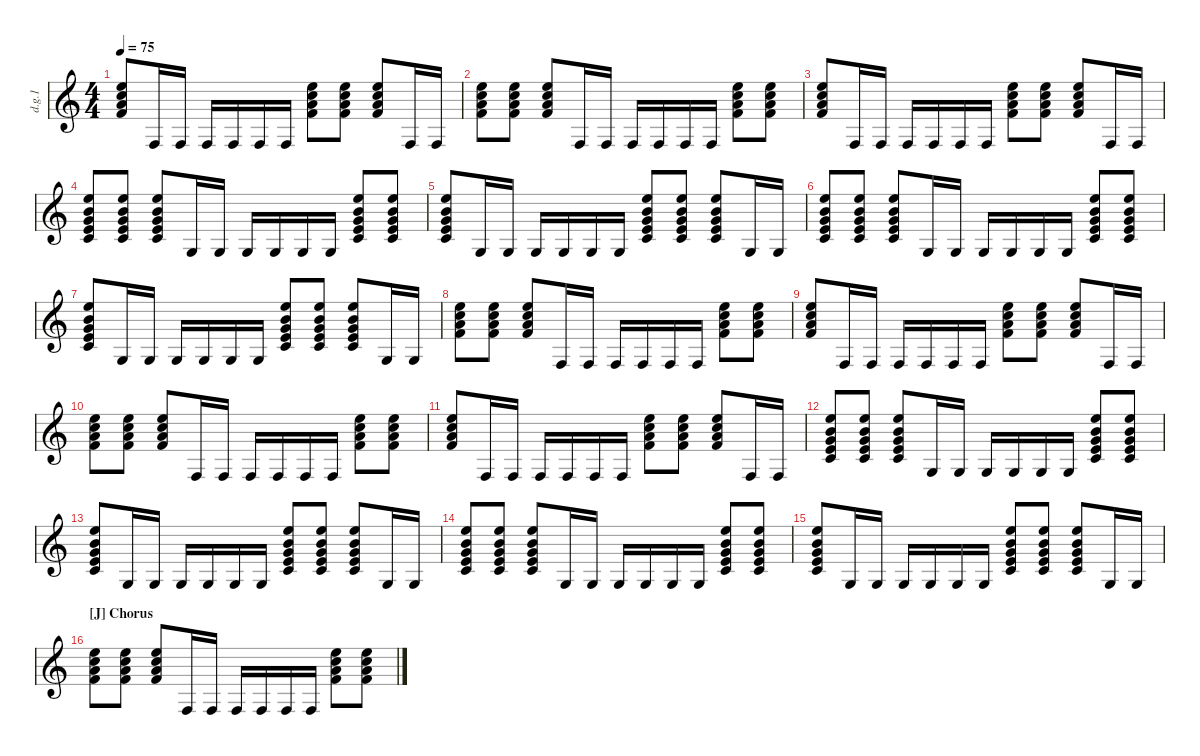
\defaultSystemsLayout 4
\hideDynamics
\bracketExtendMode nobrackets
\otherSystemsTrackNameOrientation horizontal
\track ("Distortion Guitar 1" "d.g.1") {instrument distortionguitar}
\staff {score}
\tuning (E4 B3 G3 D3 A2 E2 A1)
\ts (4 4)
\tempo 75
\clef g2
\ks c
(0.1 1.2 2.3 3.4).8{dy f} 1.6{pm}.16 1.6{pm}.16 1.6{pm}.16 1.6{pm}.16 1.6{pm}.16 1.6{pm}.16 (0.1 1.2 2.3 3.4).8 (0.1 1.2 2.3 3.4).8 (0.1 1.2 2.3 3.4).8 1.6{pm}.16 1.6{pm}.16 |
(0.1 1.2 2.3 3.4).8 (0.1 1.2 2.3 3.4).8 (0.1 1.2 2.3 3.4).8 1.6{pm}.16 1.6{pm}.16 1.6{pm}.16 1.6{pm}.16 1.6{pm}.16 1.6{pm}.16 (0.1 1.2 2.3 3.4).8 (0.1 1.2 2.3 3.4).8 |
(0.1 1.2 2.3 3.4).8 1.6{pm}.16 1.6{pm}.16 1.6{pm}.16 1.6{pm}.16 1.6{pm}.16 1.6{pm}.16 (0.1 1.2 2.3 3.4).8 (0.1 1.2 2.3 3.4).8 (0.1 1.2 2.3 3.4).8 1.6{pm}.16 1.6{pm}.16 |
(0.1 0.2 0.3 2.4 3.5).8 (0.1 0.2 0.3 2.4 3.5).8 (0.1 0.2 0.3 2.4 3.5).8 3.6{pm}.16 3.6{pm}.16 3.6{pm}.16 3.6{pm}.16 3.6{pm}.16 3.6{pm}.16 (0.1 0.2 0.3 2.4 3.5).8 (0.1 0.2 0.3 2.4 3.5).8 |
(0.1 0.2 0.3 2.4 3.5).8 3.6{pm}.16 3.6{pm}.16 3.6{pm}.16 3.6{pm}.16 3.6{pm}.16 3.6{pm}.16 (0.1 0.2 0.3 2.4 3.5).8 (0.1 0.2 0.3 2.4 3.5).8 (0.1 0.2 0.3 2.4 3.5).8 3.6{pm}.16 3.6{pm}.16 |
(0.1 0.2 0.3 2.4 3.5).8 (0.1 0.2 0.3 2.4 3.5).8 (0.1 0.2 0.3 2.4 3.5).8 3.6{pm}.16 3.6{pm}.16 3.6{pm}.16 3.6{pm}.16 3.6{pm}.16 3.6{pm}.16 (0.1 0.2 0.3 2.4 3.5).8 (0.1 0.2 0.3 2.4 3.5).8 |
(0.1 0.2 0.3 2.4 3.5).8 3.6{pm}.16 3.6{pm}.16 3.6{pm}.16 3.6{pm}.16 3.6{pm}.16 3.6{pm}.16 (0.1 0.2 0.3 2.4 3.5).8 (0.1 0.2 0.3 2.4 3.5).8 (0.1 0.2 0.3 2.4 3.5).8 3.6{pm}.16 3.6{pm}.16 |
(0.1 1.2 2.3 3.4).8 (0.1 1.2 2.3 3.4).8 (0.1 1.2 2.3 3.4).8 1.6{pm}.16 1.6{pm}.16 1.6{pm}.16 1.6{pm}.16 1.6{pm}.16 1.6{pm}.16 (0.1 1.2 2.3 3.4).8 (0.1 1.2 2.3 3.4).8 |
(0.1 1.2 2.3 3.4).8 1.6{pm}.16 1.6{pm}.16 1.6{pm}.16 1.6{pm}.16 1.6{pm}.16 1.6{pm}.16 (0.1 1.2 2.3 3.4).8 (0.1 1.2 2.3 3.4).8 (0.1 1.2 2.3 3.4).8 1.6{pm}.16 1.6{pm}.16 |
(0.1 1.2 2.3 3.4).8 (0.1 1.2 2.3 3.4).8 (0.1 1.2 2.3 3.4).8 1.6{pm}.16 1.6{pm}.16 1.6{pm}.16 1.6{pm}.16 1.6{pm}.16 1.6{pm}.16 (0.1 1.2 2.3 3.4).8 (0.1 1.2 2.3 3.4).8 |
(0.1 1.2 2.3 3.4).8 1.6{pm}.16 1.6{pm}.16 1.6{pm}.16 1.6{pm}.16 1.6{pm}.16 1.6{pm}.16 (0.1 1.2 2.3 3.4).8 (0.1 1.2 2.3 3.4).8 (0.1 1.2 2.3 3.4).8 1.6{pm}.16 1.6{pm}.16 |
(0.1 0.2 0.3 2.4 3.5).8 (0.1 0.2 0.3 2.4 3.5).8 (0.1 0.2 0.3 2.4 3.5).8 3.6{pm}.16 3.6{pm}.16 3.6{pm}.16 3.6{pm}.16 3.6{pm}.16 3.6{pm}.16 (0.1 0.2 0.3 2.4 3.5).8 (0.1 0.2 0.3 2.4 3.5).8 |
(0.1 0.2 0.3 2.4 3.5).8 3.6{pm}.16 3.6{pm}.16 3.6{pm}.16 3.6{pm}.16 3.6{pm}.16 3.6{pm}.16 (0.1 0.2 0.3 2.4 3.5).8 (0.1 0.2 0.3 2.4 3.5).8 (0.1 0.2 0.3 2.4 3.5).8 3.6{pm}.16 3.6{pm}.16 |
(0.1 0.2 0.3 2.4 3.5).8 (0.1 0.2 0.3 2.4 3.5).8 (0.1 0.2 0.3 2.4 3.5).8 3.6{pm}.16 3.6{pm}.16 3.6{pm}.16 3.6{pm}.16 3.6{pm}.16 3.6{pm}.16 (0.1 0.2 0.3 2.4 3.5).8 (0.1 0.2 0.3 2.4 3.5).8 |
(0.1 0.2 0.3 2.4 3.5).8 3.6{pm}.16 3.6{pm}.16 3.6{pm}.16 3.6{pm}.16 3.6{pm}.16 3.6{pm}.16 (0.1 0.2 0.3 2.4 3.5).8 (0.1 0.2 0.3 2.4 3.5).8 (0.1 0.2 0.3 2.4 3.5).8 3.6{pm}.16 3.6{pm}.16 |
\section ("J" "Chorus")
(0.1 1.2 2.3 3.4).8 (0.1 1.2 2.3 3.4).8 (0.1 1.2 2.3 3.4).8 1.6{pm}.16 1.6{pm}.16 1.6{pm}.16 1.6{pm}.16 1.6{pm}.16 1.6{pm}.16 (0.1 1.2 2.3 3.4).8 (0.1 1.2 2.3 3.4).8
